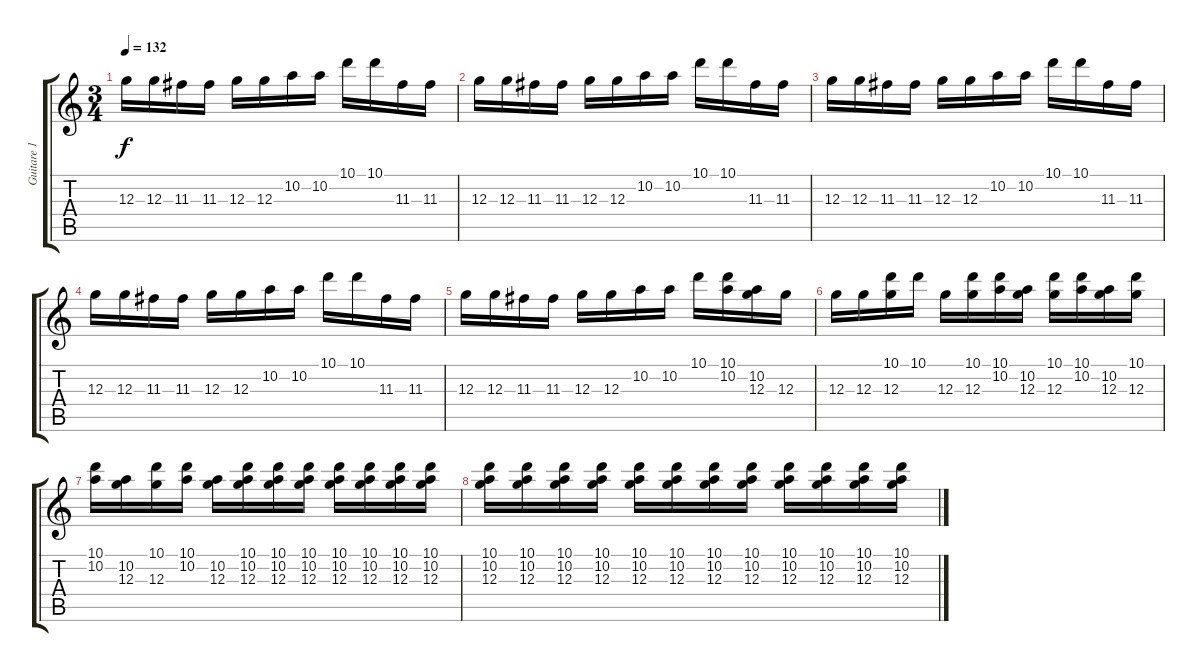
\track ("Guitare 1 (echo)" "Guitare 1 ") {instrument electricguitarclean}
\staff {score tabs}
\tuning (E4 B3 G3 D3 A2 E2) {hide}
\ts (3 4)
\tempo 132
\clef g2
\ks c
12.3.16{dy f} 12.3.16 11.3.16 11.3.16 12.3.16 12.3.16 10.2.16 10.2.16 10.1.16 10.1.16 11.3.16 11.3.16 |
12.3.16 12.3.16 11.3.16 11.3.16 12.3.16 12.3.16 10.2.16 10.2.16 10.1.16 10.1.16 11.3.16 11.3.16 |
12.3.16 12.3.16 11.3.16 11.3.16 12.3.16 12.3.16 10.2.16 10.2.16 10.1.16 10.1.16 11.3.16 11.3.16 |
12.3.16 12.3.16 11.3.16 11.3.16 12.3.16 12.3.16 10.2.16 10.2.16 10.1.16 10.1.16 11.3.16 11.3.16 |
12.3.16 12.3.16 11.3.16 11.3.16 12.3.16 12.3.16 10.2.16 10.2.16 10.1.16 (10.1 10.2).16 (10.2 12.3).16 12.3.16 |
12.3.16 12.3.16 (10.1 12.3).16 10.1.16 12.3.16 (10.1 12.3).16 (10.1 10.2).16 (10.2 12.3).16 (10.1 12.3).16 (10.1 10.2).16 (10.2 12.3).16 (10.1 12.3).16 |
(10.1 10.2).16 (10.2 12.3).16 (10.1 12.3).16 (10.1 10.2).16 (10.2 12.3).16 (10.1 10.2 12.3).16 (10.1 10.2 12.3).16 (10.1 10.2 12.3).16 (10.1 10.2 12.3).16 (10.1 10.2 12.3).16 (10.1 10.2 12.3).16 (10.1 10.2 12.3).16 |
(10.1 10.2 12.3).16 (10.1 10.2 12.3).16 (10.1 10.2 12.3).16 (10.1 10.2 12.3).16 (10.1 10.2 12.3).16 (10.1 10.2 12.3).16 (10.1 10.2 12.3).16 (10.1 10.2 12.3).16 (10.1 10.2 12.3).16 (10.1 10.2 12.3).16 (10.1 10.2 12.3).16 (10.1 10.2 12.3).16
